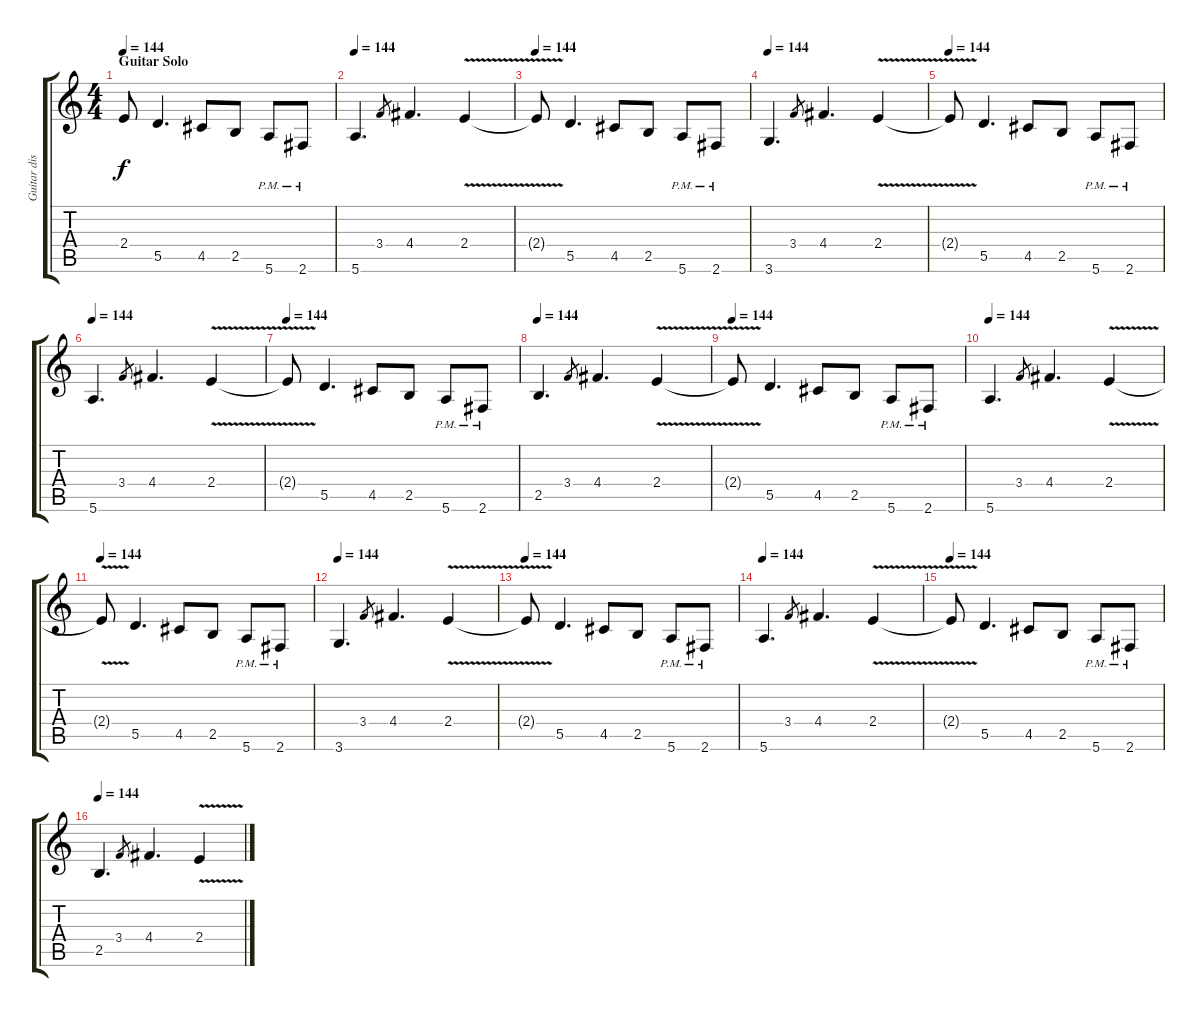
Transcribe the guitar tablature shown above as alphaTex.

\track ("Guitar distortion 4" "Guitar dis") {instrument distortionguitar}
\staff {score tabs}
\tuning (E4 B3 G3 D3 A2 E2) {hide}
\ts (4 4)
\section ("" "Guitar Solo")
\tempo 144
\clef g2
\ks c
2.4{t}.8{dy f} 5.5.4{d} 4.5.8 2.5.8 5.6{pm}.8 2.6{pm}.8 |
\tempo 144
5.6.4{d} 3.4.8{gr} 4.4.4{d} 2.4{v}.4 |
\tempo 144
2.4{t}.8 5.5.4{d} 4.5.8 2.5.8 5.6{pm}.8 2.6{pm}.8 |
\tempo 144
3.6.4{d} 3.4.8{gr} 4.4.4{d} 2.4{v}.4 |
\tempo 144
2.4{t}.8 5.5.4{d} 4.5.8 2.5.8 5.6{pm}.8 2.6{pm}.8 |
\tempo 144
5.6.4{d} 3.4.8{gr} 4.4.4{d} 2.4{v}.4 |
\tempo 144
2.4{t}.8 5.5.4{d} 4.5.8 2.5.8 5.6{pm}.8 2.6{pm}.8 |
\tempo 144
2.5.4{d} 3.4.8{gr} 4.4.4{d} 2.4{v}.4 |
\tempo 144
2.4{t}.8 5.5.4{d} 4.5.8 2.5.8 5.6{pm}.8 2.6{pm}.8 |
\tempo 144
5.6.4{d} 3.4.8{gr} 4.4.4{d} 2.4{v}.4 |
\tempo 144
2.4{t}.8 5.5.4{d} 4.5.8 2.5.8 5.6{pm}.8 2.6{pm}.8 |
\tempo 144
3.6.4{d} 3.4.8{gr} 4.4.4{d} 2.4{v}.4 |
\tempo 144
2.4{t}.8 5.5.4{d} 4.5.8 2.5.8 5.6{pm}.8 2.6{pm}.8 |
\tempo 144
5.6.4{d} 3.4.8{gr} 4.4.4{d} 2.4{v}.4 |
\tempo 144
2.4{t}.8 5.5.4{d} 4.5.8 2.5.8 5.6{pm}.8 2.6{pm}.8 |
\tempo 144
2.5.4{d} 3.4.8{gr} 4.4.4{d} 2.4{v}.4
